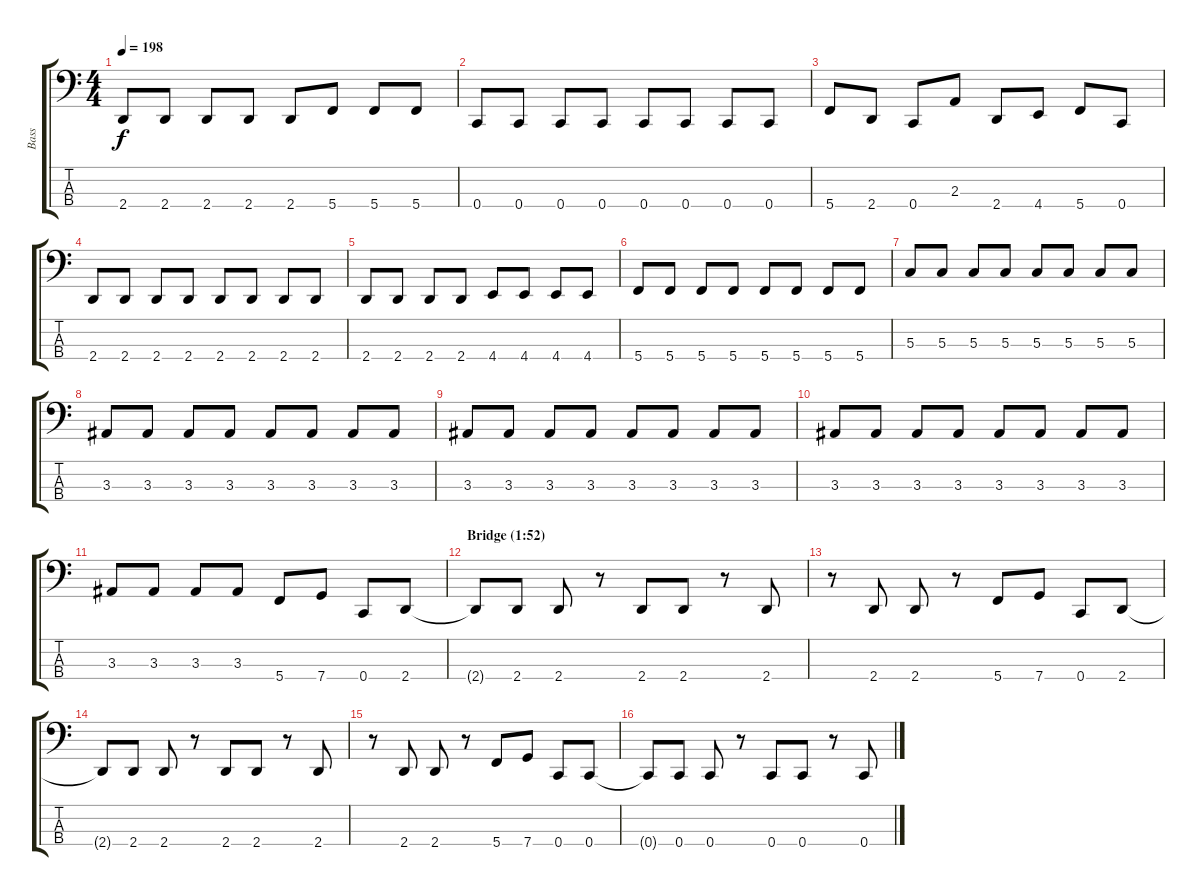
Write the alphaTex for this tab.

\track ("Bass" "Bass") {instrument electricbassfinger}
\staff {score tabs}
\tuning (F2 C2 G1 C1) {hide}
\ts (4 4)
\tempo 198
\clef f4
\ks c
2.4.8{dy f} 2.4.8 2.4.8 2.4.8 2.4.8 5.4.8 5.4.8 5.4.8 |
0.4.8 0.4.8 0.4.8 0.4.8 0.4.8 0.4.8 0.4.8 0.4.8 |
5.4.8 2.4.8 0.4.8 2.3.8 2.4.8 4.4.8 5.4.8 0.4.8 |
2.4.8 2.4.8 2.4.8 2.4.8 2.4.8 2.4.8 2.4.8 2.4.8 |
2.4.8 2.4.8 2.4.8 2.4.8 4.4.8 4.4.8 4.4.8 4.4.8 |
5.4.8 5.4.8 5.4.8 5.4.8 5.4.8 5.4.8 5.4.8 5.4.8 |
5.3.8 5.3.8 5.3.8 5.3.8 5.3.8 5.3.8 5.3.8 5.3.8 |
3.3.8 3.3.8 3.3.8 3.3.8 3.3.8 3.3.8 3.3.8 3.3.8 |
3.3.8 3.3.8 3.3.8 3.3.8 3.3.8 3.3.8 3.3.8 3.3.8 |
3.3.8 3.3.8 3.3.8 3.3.8 3.3.8 3.3.8 3.3.8 3.3.8 |
3.3.8 3.3.8 3.3.8 3.3.8 5.4.8 7.4.8 0.4.8 2.4.8 |
\section ("" "Bridge (1:52)")
2.4{t}.8 2.4.8 2.4.8 r.8 2.4.8 2.4.8 r.8 2.4.8 |
r.8 2.4.8 2.4.8 r.8 5.4.8 7.4.8 0.4.8 2.4.8 |
2.4{t}.8 2.4.8 2.4.8 r.8 2.4.8 2.4.8 r.8 2.4.8 |
r.8 2.4.8 2.4.8 r.8 5.4.8 7.4.8 0.4.8 0.4.8 |
0.4{t}.8 0.4.8 0.4.8 r.8 0.4.8 0.4.8 r.8 0.4.8
